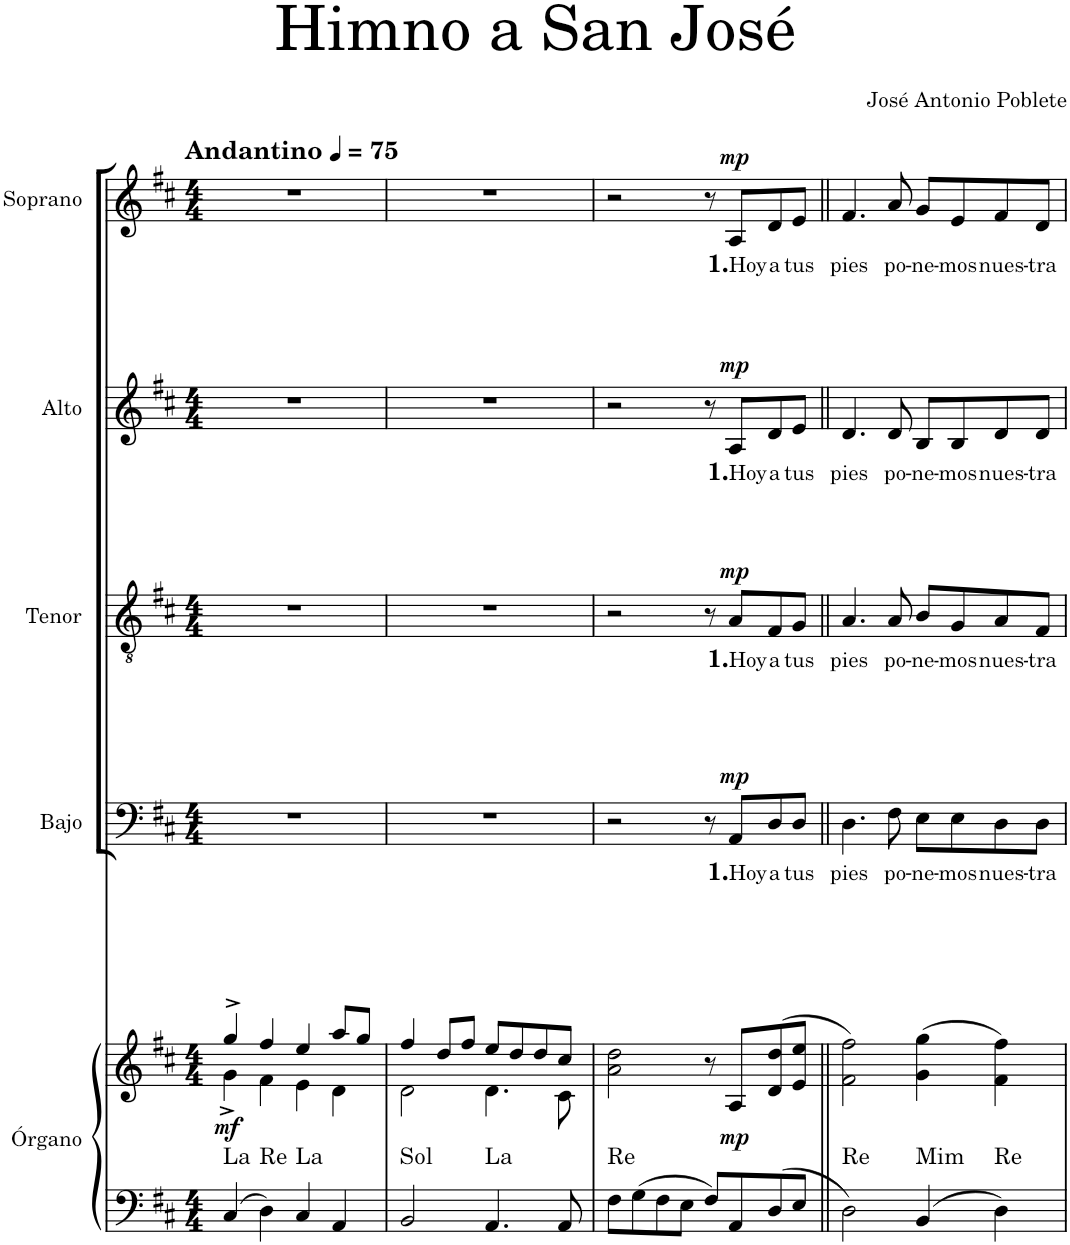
**kern	**kern	**dynam	**harte	**kern	**text	**dynam	**kern	**text	**dynam	**kern	**text	**dynam	**kern	**text	**dynam
*part5	*part5	*part5	*part5	*part4	*part4	*part4	*part3	*part3	*part3	*part2	*part2	*part2	*part1	*part1	*part1
*staff6	*staff5	*staff5/6	*	*staff4	*staff4	*staff4	*staff3	*staff3	*staff3	*staff2	*staff2	*staff2	*staff1	*staff1	*staff1
*I"Órgano	*	*	*	*I"Bajo	*	*	*I"Tenor	*	*	*I"Alto	*	*	*I"Soprano	*	*
*	*	*	*	*I'B.	*	*	*I'T.	*	*	*I'A.	*	*	*I'S.	*	*
*clefF4	*clefG2	*	*	*clefF4	*	*	*clefGv2	*	*	*clefG2	*	*	*clefG2	*	*
*	*	*	*	*	*	*	*Trd4c7	*	*	*Trd1c2	*	*	*	*	*
*k[f#c#]	*k[f#c#]	*	*	*k[f#c#]	*	*	*k[f#c#]	*	*	*k[f#c#]	*	*	*k[f#c#]	*	*
*M4/4	*M4/4	*	*	*M4/4	*	*	*M4/4	*	*	*M4/4	*	*	*M4/4	*	*
*MM75	*MM75	*	*	*MM75	*	*	*MM75	*	*	*MM75	*	*	*MM75	*	*
=1	=1	=1	=1	=1	=1	=1	=1	=1	=1	=1	=1	=1	=1	=1	=1
*	*^	*	*	*	*	*	*	*	*	*	*	*	*	*	*
!	!	!	!	!	!	!	!	!	!	!	!	!	!	!LO:TX:a:B:t=Andantino	!	!
!	!	!	!LO:DY:b	!LO:H:kt=La	!	!	!	!	!	!	!	!	!	!	!	!
4C#/	4gg^/	4g^\	mf	N	1r	.	.	1r	.	.	1r	.	.	1r	.	.
!	!	!	!	!LO:H:kt=Re	!	!	!	!	!	!	!	!	!	!	!	!
4D\	4ff#/	4f#\	.	N	.	.	.	.	.	.	.	.	.	.	.	.
!	!	!	!	!LO:H:kt=La	!	!	!	!	!	!	!	!	!	!	!	!
4C#/	4ee/	4e\	.	N	.	.	.	.	.	.	.	.	.	.	.	.
4AA/	8aa/L	4d\	.	.	.	.	.	.	.	.	.	.	.	.	.	.
.	8gg/J	.	.	.	.	.	.	.	.	.	.	.	.	.	.	.
=2	=2	=2	=2	=2	=2	=2	=2	=2	=2	=2	=2	=2	=2	=2	=2	=2
!	!	!	!	!LO:H:kt=Sol	!	!	!	!	!	!	!	!	!	!	!	!
2BB/	4ff#/	2d\	.	N	1r	.	.	1r	.	.	1r	.	.	1r	.	.
.	8dd/L	.	.	.	.	.	.	.	.	.	.	.	.	.	.	.
.	8ff#/J	.	.	.	.	.	.	.	.	.	.	.	.	.	.	.
!	!	!	!	!LO:H:kt=La	!	!	!	!	!	!	!	!	!	!	!	!
4.AA/	8ee/L	4.d\	.	N	.	.	.	.	.	.	.	.	.	.	.	.
.	8dd/	.	.	.	.	.	.	.	.	.	.	.	.	.	.	.
.	8dd/	.	.	.	.	.	.	.	.	.	.	.	.	.	.	.
8AA/	8cc#/J	8c#\	.	.	.	.	.	.	.	.	.	.	.	.	.	.
=3	=3	=3	=3	=3	=3	=3	=3	=3	=3	=3	=3	=3	=3	=3	=3	=3
!	!	!	!	!LO:H:kt=Re	!	!	!	!	!	!	!	!	!	!	!	!
*	*v	*v	*	*	*	*	*	*	*	*	*	*	*	*	*	*
8F#\L	2a\ 2dd\	.	N	2r	.	.	2r	.	.	2r	.	.	2r	.	.
8G\	.	.	.	.	.	.	.	.	.	.	.	.	.	.	.
8F#\	.	.	.	.	.	.	.	.	.	.	.	.	.	.	.
8E\J	.	.	.	.	.	.	.	.	.	.	.	.	.	.	.
8F#/L	8r	.	.	8r	.	.	8r	.	.	8r	.	.	8r	.	.
!	!	!LO:DY:b	!	!	!LO:LY:b	!LO:DY:a	!	!LO:LY:b	!LO:DY:a	!	!LO:LY:b	!LO:DY:a	!	!LO:LY:b	!LO:DY:a
8AA/	8A/L	mp	.	8AA/L	1. Hoy	mp	8A/L	1. Hoy	mp	8A/L	1. Hoy	mp	8A/L	1. Hoy	mp
!	!	!	!	!	!LO:LY:b	!	!	!LO:LY:b	!	!	!LO:LY:b	!	!	!LO:LY:b	!
8D/	(8d/ 8dd/	.	.	8D/	a	.	8F#/	a	.	8d/	a	.	8d/	a	.
!	!	!	!	!	!LO:LY:b	!	!	!LO:LY:b	!	!	!LO:LY:b	!	!	!LO:LY:b	!
8E/J	8e/ 8ee/J	.	.	8D/J	tus	.	8G/J	tus	.	8e/J	tus	.	8e/J	tus	.
=4||	=4||	=4||	=4||	=4||	=4||	=4||	=4||	=4||	=4||	=4||	=4||	=4||	=4||	=4||	=4||
!	!	!	!LO:H:kt=Re	!	!LO:LY:b	!	!	!LO:LY:b	!	!	!LO:LY:b	!	!	!LO:LY:b	!
2D\	2f#\ 2ff#\)	.	N	4.D\	pies	.	4.A/	pies	.	4.d/	pies	.	4.f#/	pies	.
!	!	!	!	!	!LO:LY:b	!	!	!LO:LY:b	!	!	!LO:LY:b	!	!	!LO:LY:b	!
.	.	.	.	8F#\	po-	.	8A/	po-	.	8d/	po-	.	8a/	po-	.
!	!	!	!LO:H:kt=Mim	!	!LO:LY:b	!	!	!LO:LY:b	!	!	!LO:LY:b	!	!	!LO:LY:b	!
4BB/	(4g\ 4gg\	.	N	8E\L	-ne-	.	8B/L	-ne-	.	8B/L	-ne-	.	8g/L	-ne-	.
!	!	!	!	!	!LO:LY:b	!	!	!LO:LY:b	!	!	!LO:LY:b	!	!	!LO:LY:b	!
.	.	.	.	8E\	-mos	.	8G/	-mos	.	8B/	-mos	.	8e/	-mos	.
!	!	!	!LO:H:kt=Re	!	!LO:LY:b	!	!	!LO:LY:b	!	!	!LO:LY:b	!	!	!LO:LY:b	!
4D\	4f#\ 4ff#\)	.	N	8D\	nues-	.	8A/	nues-	.	8d/	nues-	.	8f#/	nues-	.
!	!	!	!	!	!LO:LY:b	!	!	!LO:LY:b	!	!	!LO:LY:b	!	!	!LO:LY:b	!
.	.	.	.	8D\J	-tra	.	8F#/J	-tra	.	8d/J	-tra	.	8d/J	-tra	.
=	=	=	=	=	=	=	=	=	=	=	=	=	=	=	=
*-	*-	*-	*-	*-	*-	*-	*-	*-	*-	*-	*-	*-	*-	*-	*-
